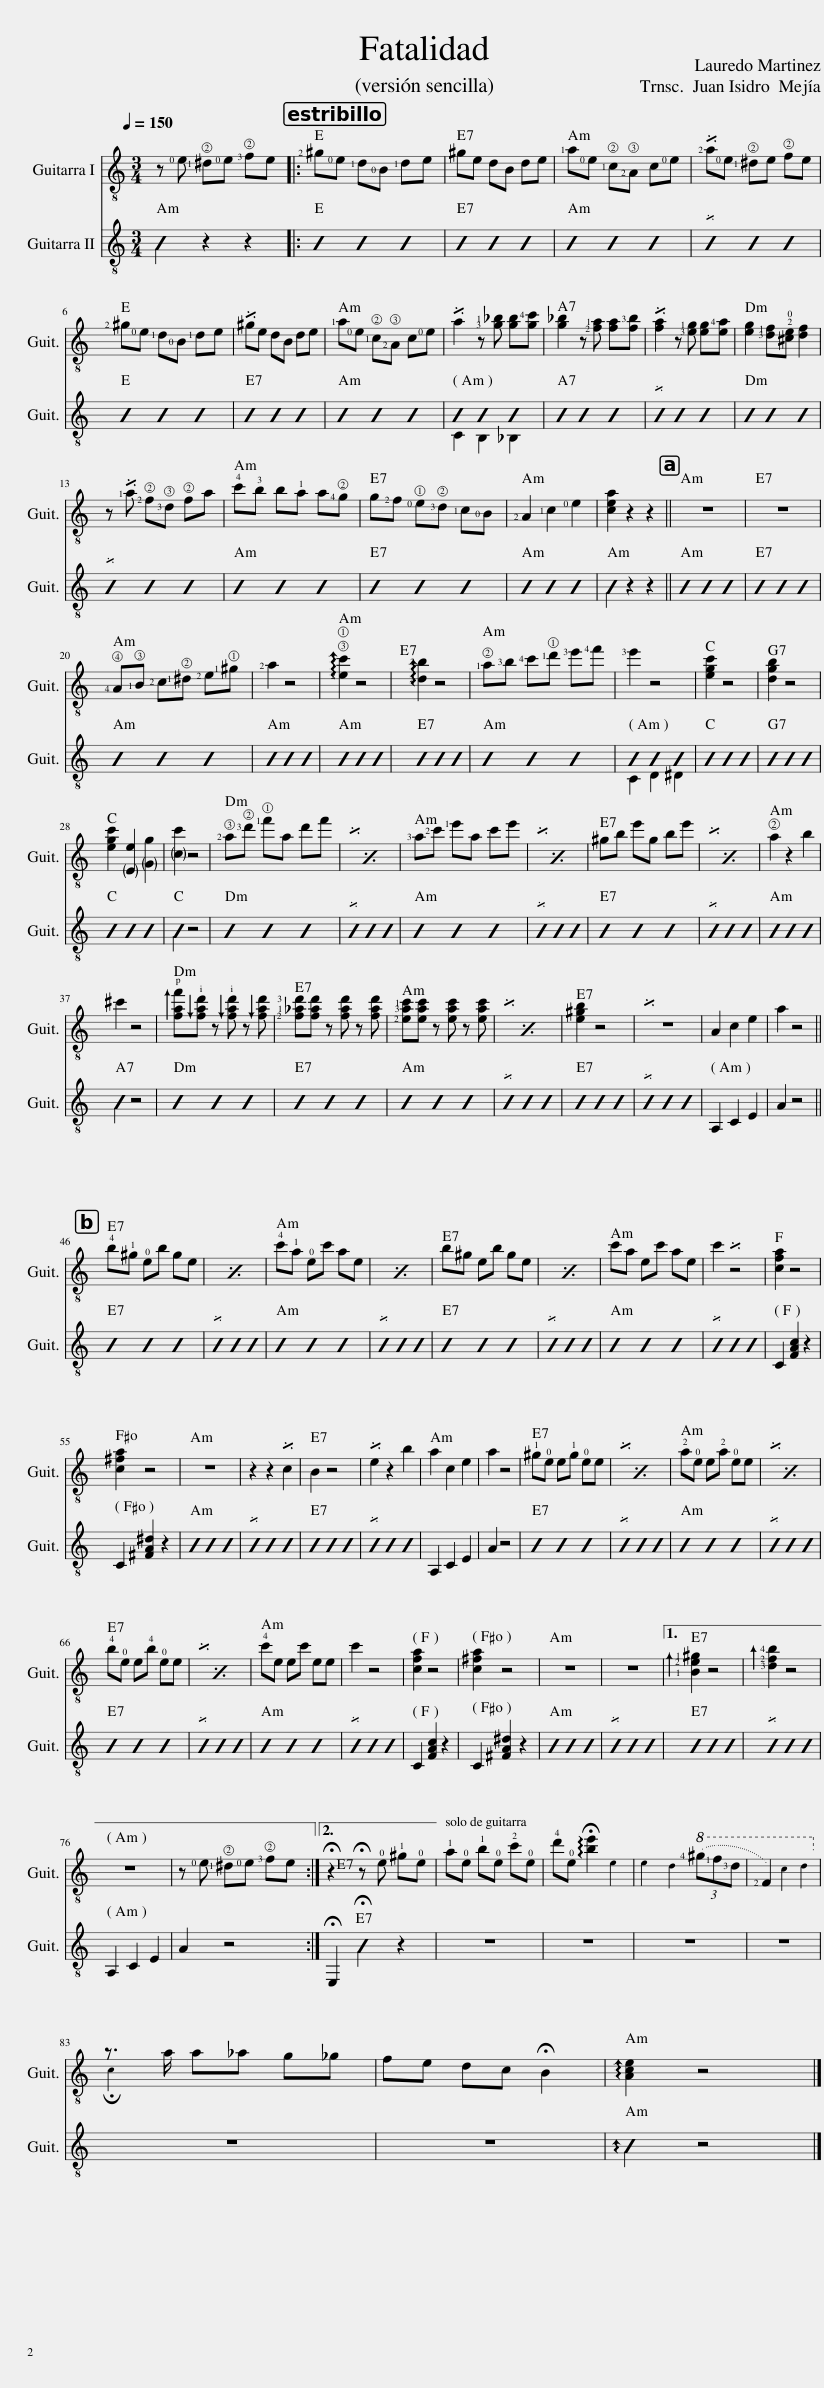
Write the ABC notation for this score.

X:1
%%score ( 1 2 ) ( 3 4 ) 5
L:1/8
Q:1/4=150
M:3/4
I:linebreak $
K:C
U:s=!stemless!
V:1 treble-8
V:2 treble-8
V:3 treble-8
V:4 treble-8
V:5 treble-8
V:1
 z !0!e !1!^d!0!e !3!fe |: !2!^g!0!e !1!d!0!B !1!de | ^ge dB de | !1!a!0!e !1!c!2!A c!0!e | !2!a!0!e !1!^de fe |$ %5
 !2!^g!0!e !1!d!0!B !1!de | ^ge dB de | !1!a!0!e !1!c!2!A c!0!e | a2 z !3!!1![g_b] [gb]!4![gc'] | [g_b]2 z !2!!1![fa] [fa]!3![fb] | %10
 [fa]2 z !3!!1![eg] [eg]!4![ea] | [eg]2 !3!!1![df]!2!!0![^ce] [df]2 |$ z !1!a !2!f!3!d fa | !4!c'!3!b b!1!a a!4!g | g!2!f !0!e!3!d !1!c!0!B | %15
 !2!A2 !1!c2 !0!e2 | [cea]2 z2 z2 || z6 | z6 |$ !4!A!1!B !2!c!1!^d !2!e!1!^g | %20
 !2!a2 z4 | !arpeggio!!2!!1![ec']2 z4 | !arpeggio!!2!!3![db]2 z4 | !1!a!3!b !4!c'!1!d' !3!e'!4!f' | !3!e'2 z4 | %25
 [egc']2 z4 | [dgb]2 z4 |$ [egc']2 [Ee]2 [Gg]2 | [cc']2 z4 | !2!a!3!d' !1!f'a d'f' | %30
 x6 | !3!a!2!c' !1!e'a c'e' | x6 | ^gb e'g be' | x6 | %35
 a2 z2 b2 |$ ^c'2 z4 | !arpeggio![faf']!arpeggio![fad'] z !arpeggio![fad'] z !arpeggio![fad'] | !2!!1!!3![f_ad'][fad'] z [fad'] z [fad'] | !2!!3!!1![eac'][eac'] z [eac'] z [eac'] | %40
 x6 | [e^gb]2 z4 | z6 | A2 c2 e2 | a2 z4 ||$ %45
 !4!b!1!^g !0!eb ge | x6 | !4!c'!1!a !0!ec' ae | x6 | b^g eb ge | %50
 x6 | c'a ec' ae | c'2 z4 | [cfa]2 z4 |$ [c^fa]2 z4 | %55
 z6 | z2 z2 c2 | B2 z4 | e2 z2 b2 | a2 c2 e2 | %60
 a2 z4 | !1!^g!0!e e!1!g !0!ee | x6 | !2!a!0!e e!2!a !0!ee | x6 |$ %65
 !4!b!0!e e!4!b !0!ee | x6 | !4!c'!0!e e!4!c' !0!ee | !4!c'2 z4 | [cfa]2 z4 | %70
 [c^fa]2 z4 | z6 | z6 |1 !arpeggio!!1!!2![Be^g]2 z4 | !arpeggio!!3!!2!!4![dfb]2 z4 |$ %75
 z6 | z !0!e !1!^d!0!e !3!fe :|2[Q:1/4=60] !fermata!z2 !fermata!z[Q:1/4=80] !0!e !1!^g!0!e || !1!a!0!e !1!b!0!e !2!c'!0!e | !4!d'!0!e !arpeggio!!fermata![be']2 e2 | %80
 e2 d2!8va(! (3(!4!^g'!1!f'!3!d' | !2!f2) c'2 d'2!8va)! |$ z3/2 a/ a_a g_g | fe dc !fermata!B2 | !arpeggio![Ace]2 z4 |] %85
V:2
 x6 |: x6 | x6 | x6 | x6 |$ %5
 x6 | x6 | x6 | x6 | x6 | %10
 x6 | x6 |$ x6 | x6 | x6 | %15
 x6 | x6 || x6 | x6 |$ x6 | %20
 x6 | x6 | x6 | x6 | x6 | %25
 x6 | x6 |$ x6 | x6 | x6 | %30
 x6 | x6 | x6 | x6 | x6 | %35
 x6 |$ x6 | x6 | x6 | x6 | %40
 x6 | x6 | x6 | x6 | x6 ||$ %45
 x6 | x6 | x6 | x6 | x6 | %50
 x6 | x6 | x6 | x6 |$ x6 | %55
 x6 | x6 | x6 | x6 | x6 | %60
 x6 | x6 | x6 | x6 | x6 |$ %65
 x6 | x6 | x6 | x6 | x6 | %70
 x6 | x6 | x6 |1 x6 | x6 |$ %75
 x6 | x6 :|2 x6 || x6 | x6 | %80
 x4!8va(! x2 | x6!8va)! |$ !fermata!c2 x4 | x6 | x6 |] %85
V:3
 A,2 z2 z2 |: sB2 sB2 sB2 | sB2 sB2 sB2 | sB2 sB2 sB2 | sB2 sB2 sB2 |$ %5
 sB2 sB2 sB2 | sB2 sB2 sB2 | sB2 sB2 sB2 | sB2 sB2 sB2 | sB2 sB2 sB2 | %10
 sB2 sB2 sB2 | sB2 sB2 sB2 |$ sB2 sB2 sB2 | sB2 sB2 sB2 | sB2 sB2 sB2 | %15
 sB2 sB2 sB2 | A,2 z2 z2 || sB2 sB2 sB2 | sB2 sB2 sB2 |$ sB2 sB2 sB2 | %20
 sB2 sB2 sB2 | sB2 sB2 sB2 | sB2 sB2 sB2 | sB2 sB2 sB2 | sB2 sB2 sB2 | %25
 sB2 sB2 sB2 | sB2 sB2 sB2 |$ sB2 sB2 sB2 | C2 z4 | sB2 sB2 sB2 | %30
 sB2 sB2 sB2 | sB2 sB2 sB2 | sB2 sB2 sB2 | sB2 sB2 sB2 | sB2 sB2 sB2 | %35
 sB2 sB2 sB2 |$ E2 z4 | sB2 sB2 sB2 | sB2 sB2 sB2 | sB2 sB2 sB2 | %40
 sB2 sB2 sB2 | sB2 sB2 sB2 | sB2 sB2 sB2 | A,2 C2 E2 | A2 z4 ||$ %45
 sB2 sB2 sB2 | sB2 sB2 sB2 | sB2 sB2 sB2 | sB2 sB2 sB2 | sB2 sB2 sB2 | %50
 sB2 sB2 sB2 | sB2 sB2 sB2 | sB2 sB2 sB2 | C2 [FAc]2 z2 |$ C2 [^FA^d]2 z2 | %55
 sB2 sB2 sB2 | sB2 sB2 sB2 | sB2 sB2 sB2 | sB2 sB2 sB2 | A,2 C2 E2 | %60
 A2 z4 | sB2 sB2 sB2 | sB2 sB2 sB2 | sB2 sB2 sB2 | sB2 sB2 sB2 |$ %65
 sB2 sB2 sB2 | sB2 sB2 sB2 | sB2 sB2 sB2 | sB2 sB2 sB2 | C2 [FAc]2 z2 | %70
 C2 [^FA^d]2 z2 | sB2 sB2 sB2 | sB2 sB2 sB2 |1 sB2 sB2 sB2 | sB2 sB2 sB2 |$ %75
 A,2 C2 E2 | A2 z4 :|2 !fermata!E,2 !fermata!^G2 z2 || z6 | z6 | %80
 z6 | z6 |$ z6 | z6 | !arpeggio!A,2 z4 |] %85
V:4
 x6 |: x6 | x6 | x6 | x6 |$ %5
 x6 | x6 | x6 | C2 B,2 _B,2 | x6 | %10
 x6 | x6 |$ x6 | x6 | x6 | %15
 x6 | x6 || x6 | x6 |$ x6 | %20
 x6 | x6 | x6 | x6 | C2 D2 ^D2 | %25
 x6 | x6 |$ x6 | x6 | x6 | %30
 x6 | x6 | x6 | x6 | x6 | %35
 x6 |$ x6 | x6 | x6 | x6 | %40
 x6 | x6 | x6 | x6 | x6 ||$ %45
 x6 | x6 | x6 | x6 | x6 | %50
 x6 | x6 | x6 | x6 |$ x6 | %55
 x6 | x6 | x6 | x6 | x6 | %60
 x6 | x6 | x6 | x6 | x6 |$ %65
 x6 | x6 | x6 | x6 | x6 | %70
 x6 | x6 | x6 |1 x6 | x6 |$ %75
 x6 | x6 :|2 x6 || x6 | x6 | %80
 x6 | x6 |$ x6 | x6 | x6 |] %85
V:5
 [A,EAe]2 z2 z2 |: E,2 [^GBd]2 [GBd]2 | E,2 [^GBd]2 [GBd]2 | A,2 [Ace]2 [Ace]2 | C2 [ce]2 [ce]2 |$ %5
 E,2 [^GBd]2 [GBd]2 | E,2 [^GBd]2 [GBd]2 | A,2 [Ace]2 [Ace]2 | C2 [B,e]2 [_B,e]2 | A,2 [A^ce]2 [Ace]2 | %10
 A,2 [A^ce]2 [Ace]2 | D2 [Ad]2 [Ad]2 |$ D2 [Adf]2 [Adf]2 | A,2 [Ace]2 [Ace]2 | E,2 [^GBd]2 [GBd]2 | %15
 A,2 [Ace]2 [Ace]2 | [A,Ece]2 z2 z2 || A,2 [Ace]2 [Ace]2 | E,2 [^GBd]2 [GBd]2 |$ A,2 [Ace]2 [Ace]2 | %20
 E,2 [Ace]2 [Ace]2 | A,2 [Ace]2 [Ace]2 | E,2 [^Gde]2 [Gde]2 | A,2 [Ace]2 [Ace]2 | A,2 [Ace]2 [Ace]2 | %25
 C2 [Gce]2 [Gce]2 | G,2 [GBf]2 [GBf]2 |$ C2 [Gce]2 [Gce]2 | [CEGc]2 z4 | D2 [Adf]2 [Adf]2 | %30
 D2 [Adf]2 [Adf]2 | A,2 [Ace]2 [Ace]2 | A,2 [Ace]2 [Ace]2 | E,2 [^Gde]2 [Gde]2 | E,2 [^Gde]2 [Gde]2 | %35
 A,2 [Ac]2 [EAB]2 |$ [EA^c]2 z4 | D2 [Adf]2 [Adf]2 | E,2 [_Ade]2 [Ade]2 | A,2 [Ace]2 [Ace]2 | %40
 C2 [Ace]2 [Ace]2 | E,2 [^Gde]2 [Gde]2 | E,2 [^Gde]2 [Gde]2 | A,2 C2 E2 | A2 z4 ||$ %45
 E,2 [^Gde]2 [Gde]2 | B,2 [^Gde]2 [Gde]2 | A,2 [Ace]2 [Ace]2 | C2 [Ace]2 [Ace]2 | E,2 [^Gde]2 [Gde]2 | %50
 B,2 [^Gde]2 [Gde]2 | A,2 [Ace]2 [Ace]2 | C2 [Ace]2 [Ace]2 | C2 [FAc]2 z2 |$ C2 [^FA^d]2 z2 | %55
 A,2 [Ace]2 [Ace]2 | C2 [Ace]2 [Ace]2 | E,2 [^Gde]2 [Gde]2 | B,2 [^Gde]2 [Gde]2 | A,2 C2 E2 | %60
 A2 z4 | E,2 [^Gde]2 [Gde]2 | B,2 [^Gde]2 [Gde]2 | A,2 [Ace]2 [Ace]2 | C2 [Ace]2 [Ace]2 |$ %65
 E,2 [^Gde]2 [Gde]2 | B,2 [^Gde]2 [Gde]2 | A,2 [Ace]2 [Ace]2 | C2 [Ace]2 [Ace]2 | C2 [FAc]2 z2 | %70
 C2 [^FA^d]2 z2 | A,2 [Ace]2 [Ace]2 | C2 [Ace]2 [Ace]2 |1 E,2 [^Gde]2 [Gde]2 | B,2 [^Gde]2 [Gde]2 |$ %75
 A,2 C2 E2 | A2 z4 :|2 !fermata!E,2 !fermata![^GBd]2 z2 || z6 | z6 | %80
 z6 | z6 |$ z6 | z6 | !arpeggio![A,Ac]2 z4 |] %85
